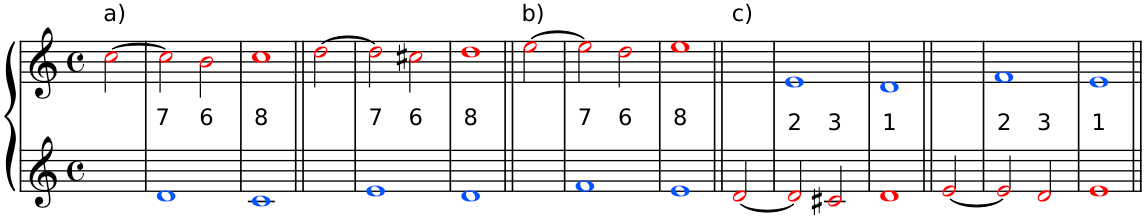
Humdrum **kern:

**kern	**text	**kern	**text
*part1	*part1	*part1	*part1
*staff2	*staff2	*staff1	*staff1
*I"Midi_1	*	*	*
!!LO:PB:g=z
*clefG2	*	*clefG2	*
*k[]	*	*k[]	*
*M4/4	*	*M4/4	*
*met(c)	*	*met(c)	*
=20	=20	=20	=20
!	!	!LO:TX:a:t=a)	!
2ryy	.	[2cci\	.
=21	=21	=21	=21
!	!	!	!LO:LY:b
1dj	.	2cci\]	7
!	!	!	!LO:LY:b
.	.	2bi\	6
=22	=22	=22	=22
!	!	!	!LO:LY:b
1cj	.	1cci	8
=23||	=23||	=23||	=23||
2ryy	.	[2ddi\	.
=24	=24	=24	=24
!	!	!	!LO:LY:b
1ej	.	2ddi\]	7
!	!	!	!LO:LY:b
.	.	2cc#Xi\	6
=25	=25	=25	=25
!	!	!	!LO:LY:b
1dj	.	1ddi	8
=26||	=26||	=26||	=26||
!	!	!LO:TX:a:t=b)	!
2ryy	.	[2eei\	.
=27	=27	=27	=27
!	!	!	!LO:LY:b
1fj	.	2eei\]	7
!	!	!	!LO:LY:b
.	.	2ddi\	6
=28	=28	=28	=28
!	!	!	!LO:LY:b
1ej	.	1eei	8
=29||	=29||	=29||	=29||
!	!	!LO:TX:a:t=c)	!
[2di/	.	2ryy	.
=30	=30	=30	=30
!	!LO:LY:a	!	!
2di/]	2	1ej	.
!	!LO:LY:a	!	!
2c#Xi/	3	.	.
=31	=31	=31	=31
!	!LO:LY:a	!	!
1di	1	1dj	.
=32||	=32||	=32||	=32||
[2ei/	.	2ryy	.
=33	=33	=33	=33
!	!LO:LY:a	!	!
2ei/]	2	1fj	.
!	!LO:LY:a	!	!
2di/	3	.	.
=34	=34	=34	=34
!	!LO:LY:a	!	!
1ei	1	1ej	.
=||	=||	=||	=||
*-	*-	*-	*-
